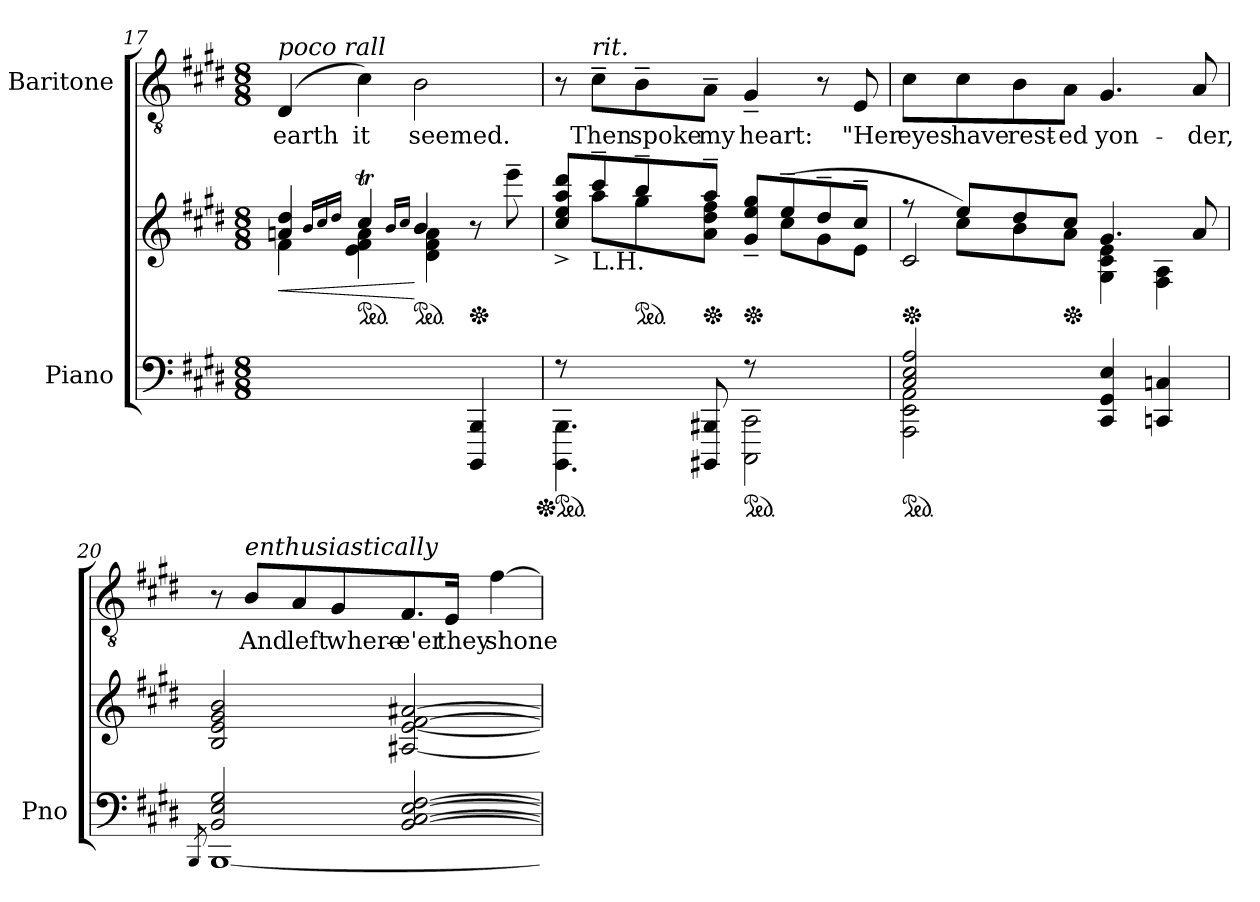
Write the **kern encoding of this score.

**kern	**kern	**dynam	**kern	**text
*part2	*part2	*part2	*part1	*part1
*staff3	*staff2	*staff2/3	*staff1	*staff1
*I"Piano	*	*	*I"Baritone	*
*I'Pno	*	*	*	*
*clefF4	*clefG2	*	*clefGv2	*
*k[f#c#g#d#]	*k[f#c#g#d#]	*	*k[f#c#g#d#]	*
*M8/8	*M8/8	*	*M8/8	*
=17	=17	=17	=17	=17
!	!	!	!LO:TX:i:t=poco rall	!
!	!LO:TX:i:t=colla voce	!	!	!
!	!	!LO:HP:b	!	!
*	*^	*	*	*
2.ryy	4an/ 4dd#/	4f#\	<	(4D#/	earth
.	16qb/LL	.	.	.	.
.	16qcc#/	.	.	.	.
.	16qdd#/JJ	.	.	.	.
*	*ped	*	*	*	*
.	4cc#T/	4e\ 4f#\ 4a\	.	4c#\)	it
.	16qb/LL	.	.	.	.
.	16qcc#/JJ	.	.	.	.
*	*ped	*	*	*	*
.	4b/	4d#\ 4f#\ 4a\	[	2B\	seemed.
*	*Xped	*	*	*	*
4BBBB/ 4BBB/	8r	4ryy	.	.	.
.	8eee~>\	.	.	.	.
=18	=18	=18	=18	=18	=18
*Xped	*	*	*	*	*
*ped	*	*	*	*	*
*^	*	*	*	*	*
8r	(4.BBBB\ 4.BBB\	8cc#/^> 8ee/^> 8aa/^> 8ddd#/^>L	8ryy	.	8r	.
!	!	!	!	!	!LO:TX:i:t=rit.	!
!	!	!LO:TX:b:t=L.H.	!	!	!	!
4.ryy	.	8ccc#~>/	8aa\L	.	8c#~\L	Then
*	*	*ped	*	*	*	*
.	.	8bb~>/	8gg#\	.	8B~\	spoke
*	*	*Xped	*	*	*	*
.	8BBBB#X/ 8BBB#X/	8aa~>/J	8a\ 8dd#\ 8ff#\J	.	8A~\J	my
*ped	*	*	*	*	*	*
*	*	*Xped	*	*	*	*
8r	2CCC#\ 2CC#\	8g#/~> 8ee/~> 8gg#/~>L	8ryy	.	4G#~/	heart:
4.ryy	.	8ee~>/	(8cc#\L	.	.	.
.	.	8dd#~>/	8g#\	.	8r	.
.	.	8cc#~>/J	8e\J	.	8E/	"Her
*	*	*v	*v	*	*	*
=19	=19	=19	=19	=19	=19
*ped	*	*	*	*	*
*	*^	*	*	*	*
*	*	*	*Xped	*	*	*
*	*	*	*^	*	*	*
*	*	*	*	*^	*	*	*
2C#/ 2E/ 2A/	8ryy	2AAA\ 2EE\ 2AA\	8r	2c#/	8ryy	.	8c#\L	eyes
.	4.ryy	.	8ee/L	.	8cc#\L)	.	8c#\	have
.	.	.	8dd#/	.	8b\	.	8B\	rest-
*	*	*	*Xped	*	*	*	*	*
.	.	.	8cc#/J	.	8a\J	.	8A\J	-ed
2ryy	4CC#/ 4GG#/ 4E/	2ryy	4.g#/	4G#\ 4c#\ 4e\	2ryy	.	4.G#/	yon-
.	4CCn/ 4Cn/	.	.	4F#\ 4A\	.	.	.	.
.	.	.	8a/	.	.	.	8A/	-der,
*	*v	*v	*	*	*	*	*	*
*	*	*v	*v	*v	*	*	*
=20	=20	=20	=20	=20	=20
.	8qBBB/	.	.	.	.
2BB/ 2E/ 2G#/	[1BBB	2B/ 2e/ 2g#/ 2b/	.	8r	.
!	!	!	!	!LO:TX:i:t=enthusiastically	!
.	.	.	.	8B/L	And
.	.	.	.	8A/	left
.	.	.	.	8G#/	where-
[2BB/ [2C#/ [2E/ [2F#/	.	[2A#X/ [2e/ [2f#/ [2a#X/	.	8.F#/	-e'er
.	.	.	.	16E/Jk	they
.	.	.	.	[4f#\	shone
*v	*v	*	*	*	*
=	=	=	=	=
*-	*-	*-	*-	*-
